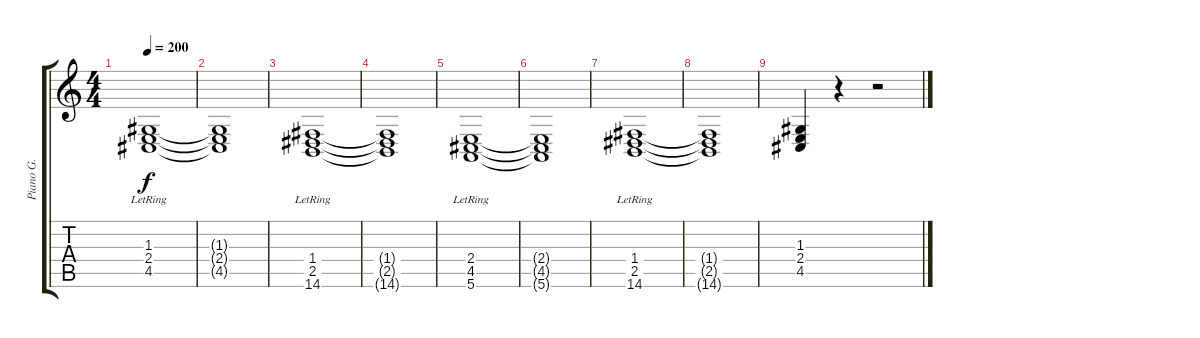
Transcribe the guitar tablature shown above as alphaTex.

\track ("Piano G." "Piano G.") {instrument acousticgrandpiano}
\staff {score tabs}
\tuning (E4 B3 G3 D3 A2 E2) {hide}
\ts (4 4)
\tempo 200
\clef g2
\ks c
(1.3{lr} 2.4{lr} 4.5{lr}).1{dy f} |
(1.3{t} 2.4{t} 4.5{t}).1 |
(1.4{lr} 2.5{lr} 14.6{lr}).1 |
(1.4{t} 2.5{t} 14.6{t}).1 |
(2.4{lr} 4.5{lr} 5.6{lr}).1 |
(2.4{t} 4.5{t} 5.6{t}).1 |
(1.4{lr} 2.5{lr} 14.6{lr}).1 |
(1.4{t} 2.5{t} 14.6{t}).1 |
(1.3 2.4 4.5).4 r.4 r.2
